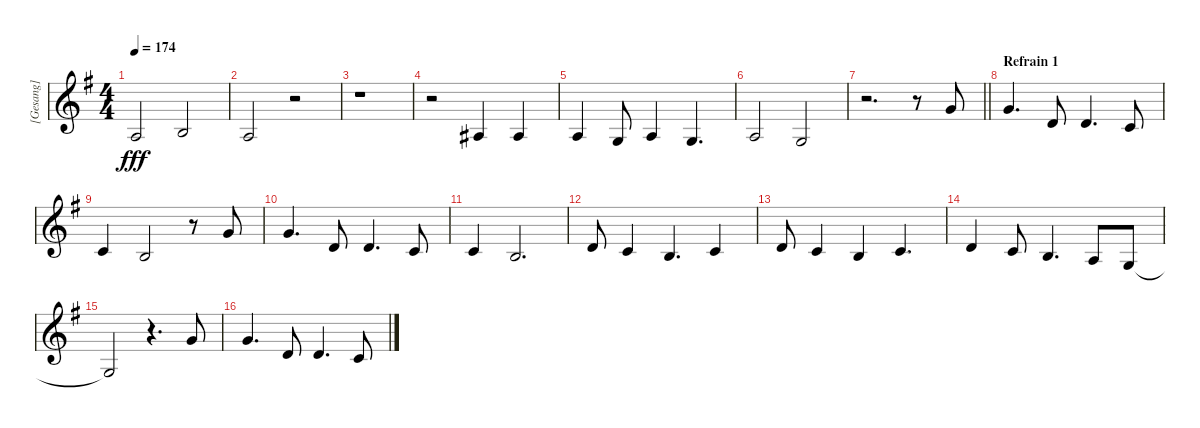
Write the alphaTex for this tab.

\track ("[Gesang]" "[Gesang]") {instrument tenorsax}
\staff {score}
\tuning (E4 B3 G3 D3 A2 E2) {hide}
\ts (4 4)
\tempo 174
\clef g2
\ks g
2.3.2{dy fff} 4.3.2 |
2.3.2 r.2 |
r.1 |
r.2 3.3.4 3.3.4 |
2.3.4 0.3.8 2.3.4 0.3.4{d} |
2.3.2 0.3.2 |
\barLineRight lightlight
r.2{d} r.8 3.1.8 |
\section ("" "Refrain 1")
3.1.4{d} 3.2.8 3.2.4{d} 1.2.8 |
1.2.4 0.2.2 r.8 3.1.8 |
3.1.4{d} 3.2.8 3.2.4{d} 1.2.8 |
1.2.4 0.2.2{d} |
3.2.8 1.2.4 0.2.4{d} 1.2.4 |
3.2.8 1.2.4 0.2.4 1.2.4{d} |
3.2.4 1.2.8 0.2.4{d} 2.3.8 0.3.8 |
0.3{t}.2 r.4{d} 3.1.8 |
3.1.4{d} 3.2.8 3.2.4{d} 1.2.8
